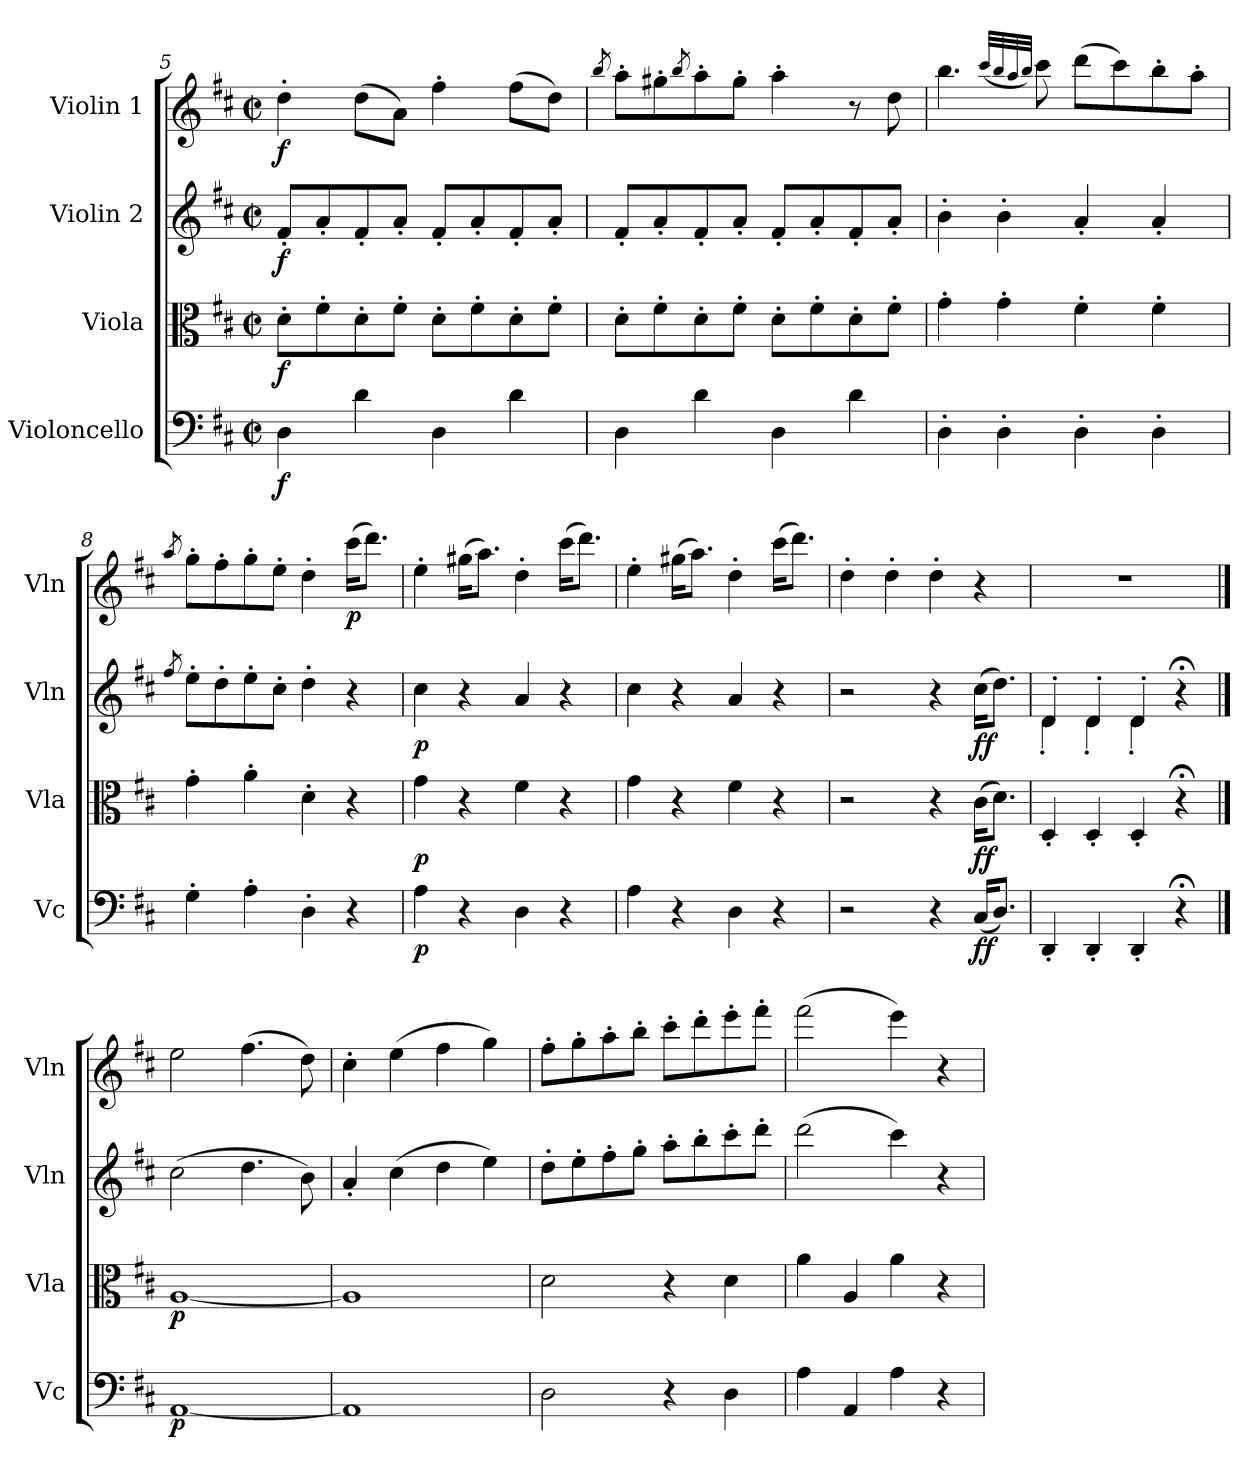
**kern	**dynam	**kern	**dynam	**kern	**dynam	**kern	**dynam
*part4	*part4	*part3	*part3	*part2	*part2	*part1	*part1
*staff4	*staff4	*staff3	*staff3	*staff2	*staff2	*staff1	*staff1
*I"Violoncello	*	*I"Viola	*	*I"Violin 2	*	*I"Violin 1	*
*I'Vc	*	*I'Vla	*	*I'Vln	*	*I'Vln	*
!!LO:LB:g=z
*clefF4	*	*clefC3	*	*clefG2	*	*clefG2	*
*k[f#c#]	*	*k[f#c#]	*	*k[f#c#]	*	*k[f#c#]	*
*M2/2	*	*M2/2	*	*M2/2	*	*M2/2	*
*met(c|)	*	*met(c|)	*	*met(c|)	*	*met(c|)	*
=5	=5	=5	=5	=5	=5	=5	=5
!	!LO:DY:b	!	!LO:DY:b	!	!LO:DY:b	!	!LO:DY:b
4D\	f	8d'\L	f	8f#'/L	f	4dd'\	f
.	.	8f#'\	.	8a'/	.	.	.
4d\	.	8d'\	.	8f#'/	.	(8dd\L	.
.	.	8f#'\J	.	8a'/J	.	8a\J)	.
4D\	.	8d'\L	.	8f#'/L	.	4ff#'\	.
.	.	8f#'\	.	8a'/	.	.	.
4d\	.	8d'\	.	8f#'/	.	(8ff#\L	.
.	.	8f#'\J	.	8a'/J	.	8dd\J)	.
=6	=6	=6	=6	=6	=6	=6	=6
.	.	.	.	.	.	8qbb/	.
4D\	.	8d'\L	.	8f#'/L	.	8aa'\L	.
.	.	8f#'\	.	8a'/	.	8gg#X'\	.
.	.	.	.	.	.	8qbb/	.
4d\	.	8d'\	.	8f#'/	.	8aa'\	.
.	.	8f#'\J	.	8a'/J	.	8gg#'\J	.
4D\	.	8d'\L	.	8f#'/L	.	4aa'\	.
.	.	8f#'\	.	8a'/	.	.	.
4d\	.	8d'\	.	8f#'/	.	8r	.
.	.	8f#'\J	.	8a'/J	.	8dd\	.
!!LO:LB:g=z
=7	=7	=7	=7	=7	=7	=7	=7
4D'\	.	4g'\	.	4b'\	.	4.bb\	.
4D'\	.	4g'\	.	4b'\	.	.	.
.	.	.	.	.	.	(32qccc#/LLL	.
.	.	.	.	.	.	32qbb/	.
.	.	.	.	.	.	32qaa/	.
.	.	.	.	.	.	32qbb/JJJ)	.
.	.	.	.	.	.	8ccc#\	.
4D'\	.	4f#'\	.	4a'/	.	(8ddd\L	.
.	.	.	.	.	.	8ccc#\)	.
4D'\	.	4f#'\	.	4a'/	.	8bb'\	.
.	.	.	.	.	.	8aa'\J	.
=8	=8	=8	=8	=8	=8	=8	=8
.	.	.	.	8qff#/	.	8qaa/	.
4G'\	.	4g'\	.	8ee'\L	.	8gg'\L	.
.	.	.	.	8dd'\	.	8ff#'\	.
4A'\	.	4a'\	.	8ee'\	.	8gg'\	.
.	.	.	.	8cc#'\J	.	8ee'\J	.
4D'\	.	4d'\	.	4dd'\	.	4dd'\	.
!	!	!	!	!	!	!	!LO:DY:b
4r	.	4r	.	4r	.	(16ccc#\KL	p
.	.	.	.	.	.	8.ddd\J)	.
=9	=9	=9	=9	=9	=9	=9	=9
!	!LO:DY:b	!	!LO:DY:b	!	!LO:DY:b	!	!
4A\	p	4g\	p	4cc#\	p	4ee'\	.
4r	.	4r	.	4r	.	(16gg#X\KL	.
.	.	.	.	.	.	8.aa\J)	.
4D\	.	4f#\	.	4a/	.	4dd'\	.
4r	.	4r	.	4r	.	(16ccc#\KL	.
.	.	.	.	.	.	8.ddd\J)	.
=10	=10	=10	=10	=10	=10	=10	=10
4A\	.	4g\	.	4cc#\	.	4ee'\	.
4r	.	4r	.	4r	.	(16gg#X\KL	.
.	.	.	.	.	.	8.aa\J)	.
4D\	.	4f#\	.	4a/	.	4dd'\	.
4r	.	4r	.	4r	.	(16ccc#\KL	.
.	.	.	.	.	.	8.ddd\J)	.
=11	=11	=11	=11	=11	=11	=11	=11
2r	.	2r	.	2r	.	4dd'\	.
.	.	.	.	.	.	4dd'\	.
4r	.	4r	.	4r	.	4dd'\	.
!	!LO:DY:b	!	!LO:DY:b	!	!LO:DY:b	!	!
(16C#/KL	ff	(16c#\KL	ff	(16cc#\KL	ff	4r	.
8.D/J)	.	8.d\J)	.	8.dd\J)	.	.	.
=12	=12	=12	=12	=12	=12	=12	=12
*	*	*	*	*^	*	*	*
4DD'/	.	4D'/	.	4d'/	4d'\	.	1r	.
4DD'/	.	4D'/	.	4d'/	4d'\	.	.	.
4DD'/	.	4D'/	.	4d'/	4d'\	.	.	.
4r;<	.	4r;<	.	4r;<	4ryy	.	.	.
!!LO:LB:g=z
==13	==13	==13	==13	==13	==13	==13	==13	==13
!	!LO:DY:b	!	!LO:DY:b	!	!	!LO:DY:b	!	!
!	!	!	!	!	!	!LO:DY:n=1:b	!	!LO:DY:b
!	!	!	!	!	!	!	!	!LO:DY:n=1:b
*	*	*	*	*v	*v	*	*	*
[1AA	p	[1A	p	(2cc#\	p other-dynamics	2ee\	p other-dynamics
.	.	.	.	4.dd\	.	(4.ff#\	.
.	.	.	.	8b\)	.	8dd\)	.
=14	=14	=14	=14	=14	=14	=14	=14
1AA]	.	1A]	.	4a'/	.	4cc#'\	.
.	.	.	.	(4cc#\	.	(4ee\	.
.	.	.	.	4dd\	.	4ff#\	.
.	.	.	.	4ee\)	.	4gg\)	.
=15	=15	=15	=15	=15	=15	=15	=15
2D\	.	2d\	.	8dd'\L	.	8ff#'\L	.
.	.	.	.	8ee'\	.	8gg'\	.
.	.	.	.	8ff#'\	.	8aa'\	.
.	.	.	.	8gg'\J	.	8bb'\J	.
4r	.	4r	.	8aa'\L	.	8ccc#'\L	.
.	.	.	.	8bb'\	.	8ddd'\	.
4D\	.	4d\	.	8ccc#'\	.	8eee'\	.
.	.	.	.	8ddd'\J	.	8fff#'\J	.
!!LO:LB:g=z
=16	=16	=16	=16	=16	=16	=16	=16
4A\	.	4a\	.	(2ddd\	.	(2fff#\	.
4AA/	.	4A/	.	.	.	.	.
4A\	.	4a\	.	4ccc#\)	.	4eee\)	.
4r	.	4r	.	4r	.	4r	.
=	=	=	=	=	=	=	=
*-	*-	*-	*-	*-	*-	*-	*-
